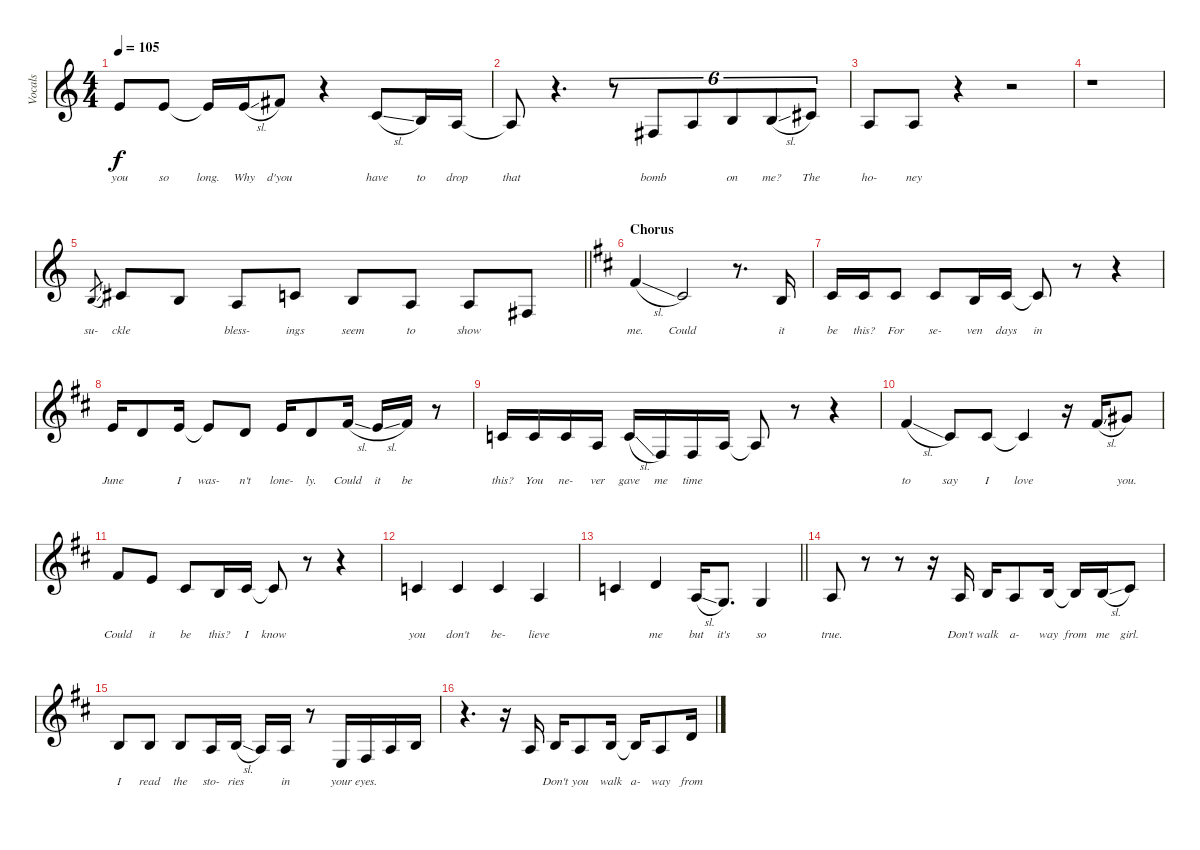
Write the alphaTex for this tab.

\track ("Vocals" "Vocals") {instrument tenorsax}
\staff {score}
\tuning (E4 B3 G3 D3 A2 E2) {hide}
\ts (4 4)
\tempo 105
\clef g2
\ks aminor
9.3.8{lyrics (0 "you") lyrics (1 "") lyrics (2 "") lyrics (3 "") lyrics (4 "") dy f} 9.3.8{lyrics (0 "so") lyrics (1 "") lyrics (2 "") lyrics (3 "") lyrics (4 "")} 9.3{t}.16{lyrics (0 "long.") lyrics (1 "") lyrics (2 "") lyrics (3 "") lyrics (4 "")} 5.2{sl}.16{lyrics (0 "Why") lyrics (1 "") lyrics (2 "") lyrics (3 "") lyrics (4 "")} 7.2.8{lyrics (0 "d'you") lyrics (1 "") lyrics (2 "") lyrics (3 "") lyrics (4 "")} r.4 5.3{sl}.8{lyrics (0 "have") lyrics (1 "") lyrics (2 "") lyrics (3 "") lyrics (4 "")} 4.3.16{lyrics (0 "to") lyrics (1 "") lyrics (2 "") lyrics (3 "") lyrics (4 "")} 7.4.16{lyrics (0 "drop") lyrics (1 "") lyrics (2 "") lyrics (3 "") lyrics (4 "")} |
7.4{t}.8{lyrics (0 "that") lyrics (1 "") lyrics (2 "") lyrics (3 "") lyrics (4 "")} r.4{d} r.8{tu (6 4)} 4.4.8{tu (6 4) lyrics (0 "bomb") lyrics (1 "") lyrics (2 "") lyrics (3 "") lyrics (4 "")} 2.3.8{tu (6 4) lyrics (0 "") lyrics (1 "") lyrics (2 "") lyrics (3 "") lyrics (4 "")} 4.3.8{tu (6 4) lyrics (0 "on") lyrics (1 "") lyrics (2 "") lyrics (3 "") lyrics (4 "")} 4.3{sl}.8{tu (6 4) lyrics (0 "me?") lyrics (1 "") lyrics (2 "") lyrics (3 "") lyrics (4 "")} 6.3.8{tu (6 4) lyrics (0 "The") lyrics (1 "") lyrics (2 "") lyrics (3 "") lyrics (4 "")} |
7.4.8{lyrics (0 "ho-") lyrics (1 "") lyrics (2 "") lyrics (3 "") lyrics (4 "")} 7.4.8{lyrics (0 "ney") lyrics (1 "") lyrics (2 "") lyrics (3 "") lyrics (4 "")} r.4 r.2 |
r.1 |
\barLineRight lightlight
4.3{sl}.8{lyrics (0 "su-") lyrics (1 "") lyrics (2 "") lyrics (3 "") lyrics (4 "") gr} 6.3.8{lyrics (0 "ckle") lyrics (1 "") lyrics (2 "") lyrics (3 "") lyrics (4 "")} 4.3.8{lyrics (0 "") lyrics (1 "") lyrics (2 "") lyrics (3 "") lyrics (4 "")} 7.4.8{lyrics (0 "bless-") lyrics (1 "") lyrics (2 "") lyrics (3 "") lyrics (4 "")} 5.3.8{lyrics (0 "ings") lyrics (1 "") lyrics (2 "") lyrics (3 "") lyrics (4 "")} 4.3.8{lyrics (0 "seem") lyrics (1 "") lyrics (2 "") lyrics (3 "") lyrics (4 "")} 7.4.8{lyrics (0 "to") lyrics (1 "") lyrics (2 "") lyrics (3 "") lyrics (4 "")} 7.4.8{lyrics (0 "show") lyrics (1 "") lyrics (2 "") lyrics (3 "") lyrics (4 "")} 9.5.8{lyrics (0 "") lyrics (1 "") lyrics (2 "") lyrics (3 "") lyrics (4 "")} |
\section ("" "Chorus")
\ks bminor
7.2{sl}.4{lyrics (0 "me.") lyrics (1 "") lyrics (2 "") lyrics (3 "") lyrics (4 "")} 2.2.2{lyrics (0 "Could") lyrics (1 "") lyrics (2 "") lyrics (3 "") lyrics (4 "")} r.8{d} 4.3.16{lyrics (0 "it") lyrics (1 "") lyrics (2 "") lyrics (3 "") lyrics (4 "")} |
6.3.16{lyrics (0 "be") lyrics (1 "") lyrics (2 "") lyrics (3 "") lyrics (4 "")} 6.3.16{lyrics (0 "this?") lyrics (1 "") lyrics (2 "") lyrics (3 "") lyrics (4 "")} 6.3.8{lyrics (0 "For") lyrics (1 "") lyrics (2 "") lyrics (3 "") lyrics (4 "")} 6.3.8{lyrics (0 "se-") lyrics (1 "") lyrics (2 "") lyrics (3 "") lyrics (4 "")} 4.3.16{lyrics (0 "ven") lyrics (1 "") lyrics (2 "") lyrics (3 "") lyrics (4 "")} 6.3.16{lyrics (0 "days") lyrics (1 "") lyrics (2 "") lyrics (3 "") lyrics (4 "")} 6.3{t}.8{lyrics (0 "in") lyrics (1 "") lyrics (2 "") lyrics (3 "") lyrics (4 "")} r.8 r.4 |
9.3.16{lyrics (0 "June") lyrics (1 "") lyrics (2 "") lyrics (3 "") lyrics (4 "")} 7.3.8{lyrics (0 "") lyrics (1 "") lyrics (2 "") lyrics (3 "") lyrics (4 "")} 9.3.16{lyrics (0 "I") lyrics (1 "") lyrics (2 "") lyrics (3 "") lyrics (4 "")} 9.3{t}.8{lyrics (0 "was-") lyrics (1 "") lyrics (2 "") lyrics (3 "") lyrics (4 "")} 7.3.8{lyrics (0 "n't") lyrics (1 "") lyrics (2 "") lyrics (3 "") lyrics (4 "")} 9.3.16{lyrics (0 "lone-") lyrics (1 "") lyrics (2 "") lyrics (3 "") lyrics (4 "")} 7.3.8{lyrics (0 "ly.") lyrics (1 "") lyrics (2 "") lyrics (3 "") lyrics (4 "")} 7.2{sl}.16{lyrics (0 "Could") lyrics (1 "") lyrics (2 "") lyrics (3 "") lyrics (4 "")} 5.2{sl}.16{lyrics (0 "it") lyrics (1 "") lyrics (2 "") lyrics (3 "") lyrics (4 "")} 7.2.16{lyrics (0 "be") lyrics (1 "") lyrics (2 "") lyrics (3 "") lyrics (4 "")} r.8 |
5.3.16{lyrics (0 "this?") lyrics (1 "") lyrics (2 "") lyrics (3 "") lyrics (4 "")} 5.3.16{lyrics (0 "You") lyrics (1 "") lyrics (2 "") lyrics (3 "") lyrics (4 "")} 5.3.16{lyrics (0 "ne-") lyrics (1 "") lyrics (2 "") lyrics (3 "") lyrics (4 "")} 7.4.16{lyrics (0 "ver") lyrics (1 "") lyrics (2 "") lyrics (3 "") lyrics (4 "")} 10.4{sl}.16{lyrics (0 "gave") lyrics (1 "") lyrics (2 "") lyrics (3 "") lyrics (4 "")} 4.4.16{lyrics (0 "me") lyrics (1 "") lyrics (2 "") lyrics (3 "") lyrics (4 "")} 4.4.16{lyrics (0 "time") lyrics (1 "") lyrics (2 "") lyrics (3 "") lyrics (4 "")} 7.4.16{lyrics (0 "") lyrics (1 "") lyrics (2 "") lyrics (3 "") lyrics (4 "")} 7.4{t}.8{lyrics (0 "") lyrics (1 "") lyrics (2 "") lyrics (3 "") lyrics (4 "")} r.8 r.4 |
7.2{sl}.4{lyrics (0 "to") lyrics (1 "") lyrics (2 "") lyrics (3 "") lyrics (4 "")} 2.2.8{lyrics (0 "say") lyrics (1 "") lyrics (2 "") lyrics (3 "") lyrics (4 "")} 2.2.8{lyrics (0 "I") lyrics (1 "") lyrics (2 "") lyrics (3 "") lyrics (4 "")} 2.2{t}.4{lyrics (0 "love") lyrics (1 "") lyrics (2 "") lyrics (3 "") lyrics (4 "")} r.16 7.2{sl}.16{lyrics (0 "") lyrics (1 "") lyrics (2 "") lyrics (3 "") lyrics (4 "")} 9.2.8{lyrics (0 "you.") lyrics (1 "") lyrics (2 "") lyrics (3 "") lyrics (4 "")} |
7.2.8{lyrics (0 "Could") lyrics (1 "") lyrics (2 "") lyrics (3 "") lyrics (4 "")} 5.2.8{lyrics (0 "it") lyrics (1 "") lyrics (2 "") lyrics (3 "") lyrics (4 "")} 6.3.8{lyrics (0 "be") lyrics (1 "") lyrics (2 "") lyrics (3 "") lyrics (4 "")} 4.3.16{lyrics (0 "this?") lyrics (1 "") lyrics (2 "") lyrics (3 "") lyrics (4 "")} 6.3.16{lyrics (0 "I") lyrics (1 "") lyrics (2 "") lyrics (3 "") lyrics (4 "")} 6.3{t}.8{lyrics (0 "know") lyrics (1 "") lyrics (2 "") lyrics (3 "") lyrics (4 "")} r.8 r.4 |
5.3.4{lyrics (0 "you") lyrics (1 "") lyrics (2 "") lyrics (3 "") lyrics (4 "")} 5.3.4{lyrics (0 "don't") lyrics (1 "") lyrics (2 "") lyrics (3 "") lyrics (4 "")} 5.3.4{lyrics (0 "be-") lyrics (1 "") lyrics (2 "") lyrics (3 "") lyrics (4 "")} 7.4.4{lyrics (0 "lieve") lyrics (1 "") lyrics (2 "") lyrics (3 "") lyrics (4 "")} |
\barLineRight lightlight
5.3.4{lyrics (0 "") lyrics (1 "") lyrics (2 "") lyrics (3 "") lyrics (4 "")} 7.3.4{lyrics (0 "me") lyrics (1 "") lyrics (2 "") lyrics (3 "") lyrics (4 "")} 7.4{sl}.16{lyrics (0 "but") lyrics (1 "") lyrics (2 "") lyrics (3 "") lyrics (4 "")} 5.4.8{d lyrics (0 "it's") lyrics (1 "") lyrics (2 "") lyrics (3 "") lyrics (4 "")} 5.4.4{lyrics (0 "so") lyrics (1 "") lyrics (2 "") lyrics (3 "") lyrics (4 "")} |
\section ("" "")
7.4.8{lyrics (0 "true.") lyrics (1 "") lyrics (2 "") lyrics (3 "") lyrics (4 "")} r.8 r.8 r.16 7.4.16{lyrics (0 "Don't") lyrics (1 "") lyrics (2 "") lyrics (3 "") lyrics (4 "")} 4.3.16{lyrics (0 "walk") lyrics (1 "") lyrics (2 "") lyrics (3 "") lyrics (4 "")} 7.4.8{lyrics (0 "a-") lyrics (1 "") lyrics (2 "") lyrics (3 "") lyrics (4 "")} 4.3.16{lyrics (0 "way") lyrics (1 "") lyrics (2 "") lyrics (3 "") lyrics (4 "")} 4.3{t}.16{lyrics (0 "from") lyrics (1 "") lyrics (2 "") lyrics (3 "") lyrics (4 "")} 4.3{sl}.16{lyrics (0 "me") lyrics (1 "") lyrics (2 "") lyrics (3 "") lyrics (4 "")} 6.3.8{lyrics (0 "girl.") lyrics (1 "") lyrics (2 "") lyrics (3 "") lyrics (4 "")} |
4.3.8{lyrics (0 "I") lyrics (1 "") lyrics (2 "") lyrics (3 "") lyrics (4 "")} 4.3.8{lyrics (0 "read") lyrics (1 "") lyrics (2 "") lyrics (3 "") lyrics (4 "")} 4.3.8{lyrics (0 "the") lyrics (1 "") lyrics (2 "") lyrics (3 "") lyrics (4 "")} 7.4.16{lyrics (0 "sto-") lyrics (1 "") lyrics (2 "") lyrics (3 "") lyrics (4 "")} 4.3{sl}.16{lyrics (0 "ries") lyrics (1 "") lyrics (2 "") lyrics (3 "") lyrics (4 "")} 2.3.16{lyrics (0 "") lyrics (1 "") lyrics (2 "") lyrics (3 "") lyrics (4 "")} 2.3.16{lyrics (0 "in") lyrics (1 "") lyrics (2 "") lyrics (3 "") lyrics (4 "")} r.8 2.4.16{lyrics (0 "your") lyrics (1 "") lyrics (2 "") lyrics (3 "") lyrics (4 "")} 4.4.16{lyrics (0 "eyes.") lyrics (1 "") lyrics (2 "") lyrics (3 "") lyrics (4 "")} 2.3.16{lyrics (0 "") lyrics (1 "") lyrics (2 "") lyrics (3 "") lyrics (4 "")} 4.3.16{lyrics (0 "") lyrics (1 "") lyrics (2 "") lyrics (3 "") lyrics (4 "")} |
r.4{d} r.16 7.4.16{lyrics (0 "") lyrics (1 "") lyrics (2 "") lyrics (3 "") lyrics (4 "")} 4.3.16{lyrics (0 "Don't") lyrics (1 "") lyrics (2 "") lyrics (3 "") lyrics (4 "")} 7.4.8{lyrics (0 "you") lyrics (1 "") lyrics (2 "") lyrics (3 "") lyrics (4 "")} 4.3.16{lyrics (0 "walk") lyrics (1 "") lyrics (2 "") lyrics (3 "") lyrics (4 "")} 4.3{t}.16{lyrics (0 "a-") lyrics (1 "") lyrics (2 "") lyrics (3 "") lyrics (4 "")} 7.4.8{lyrics (0 "way") lyrics (1 "") lyrics (2 "") lyrics (3 "") lyrics (4 "")} 7.3{sl}.16{lyrics (0 "from") lyrics (1 "") lyrics (2 "") lyrics (3 "") lyrics (4 "")}
